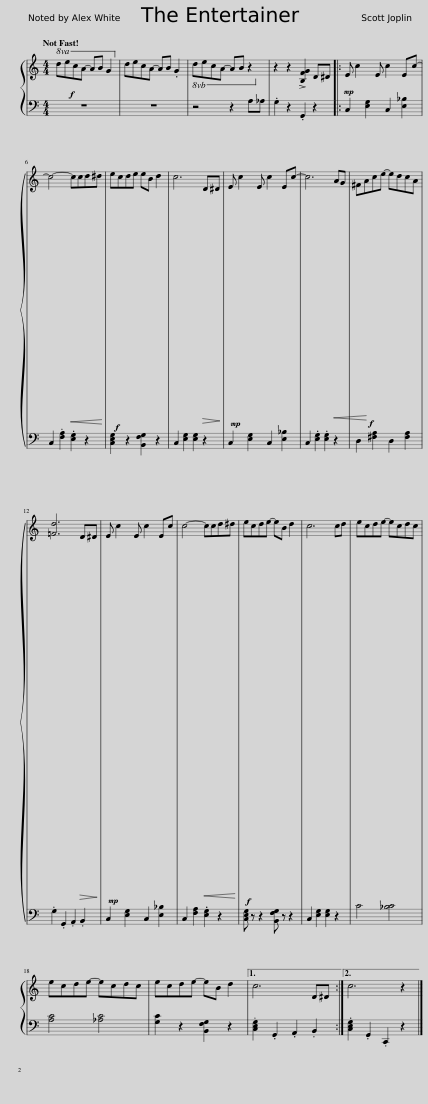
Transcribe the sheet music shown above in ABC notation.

X:1
%%score { 1 | 2 }
L:1/8
Q:1/4=120
M:4/4
I:linebreak $
K:C
V:1 treble
V:2 bass
V:1
!f!!8va(! d'e'c'a- ab g2!8va)! | decA- AB .G2 |!8vb(! DECA,- A,B, z2!8vb)! | z2 z2 !>![B,FG]2 D^D |:!mp! E c2 E c2 Ec- |$ %5
 c4-!<(! ccd^d!<)! |!f! ecde eB d2 | c6!>(! D^D!>)! |!mp! E c2 E c2 Ec- | c6!<(! AG!<)! | %10
!f! ^FAce- edcA |$ [=Fd]6!>(! D^D!>)! |!mp! E c2 E c2 Ec | c4-!<(! ccd^d!<)! |!f! ecde- eB d2 | %15
 c6 cd | ecde- ecdc |$ ecde- ecdc | ecde- eB d2 |1 c6 D^D :|2 %20
 c6 z2 |] %21
V:2
 z8 | z8 | z4 z2 A,_A, | .G,2 z2 .G,,2 z2 |: C,2 [E,G,]2 C,2 [E,_B,]2 |$ %5
 C,2 .[F,A,]2 .[E,G,]2 z2 | [C,E,G,]2 z2 [B,,F,G,]2 z2 | C,2 [E,G,]2 [E,G,]2 z2 | C,2 [E,G,]2 C,2 [E,_B,]2 | C,2 .[E,G,]2 .[E,G,]2 z2 | %10
 D,2 [^F,A,]2 D,2 [F,A,]2 |$ .G,2 .G,,2 .A,,2 .B,,2 | C,2 [E,G,]2 C,2 [E,_B,]2 | C,2 [F,A,]2 .[E,G,]2 z2 | [C,E,G,] z z2 [B,,F,G,] z z2 | %15
 C,2 [E,G,]2 [E,G,]2 z2 | C4 [_B,C]4 |$ [A,C]4 [_A,C]4 | [G,C]2 z2 [B,,F,G,]2 z2 |1 .[C,E,G,]2 .G,,2 .A,,2 .B,,2 :|2 %20
 .[C,E,G,]2 .G,,2 .C,,2 z2 |] %21
